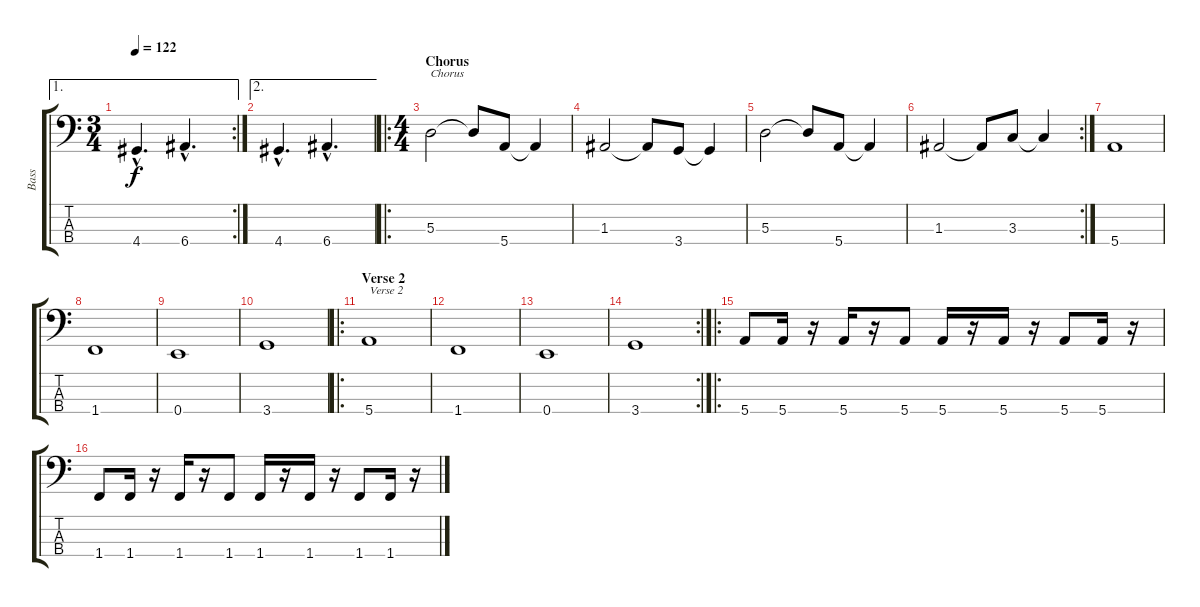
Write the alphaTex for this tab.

\track ("Bass" "Bass") {instrument electricbassfinger}
\staff {score tabs}
\tuning (G2 D2 A1 E1) {hide}
\ae 1
\rc 2
\ts (3 4)
\tempo 122
\clef f4
\ks c
4.4{hac}.4{d dy f} 6.4{hac}.4{d} |
\ae 2
4.4{hac}.4{d} 6.4{hac}.4{d} |
\ro
\ts (4 4)
\section ("" "Chorus")
5.3.2{txt "Chorus"} 5.3{t}.8 5.4.8 5.4{t}.4 |
1.3.2 1.3{t}.8 3.4.8 3.4{t}.4 |
5.3.2 5.3{t}.8 5.4.8 5.4{t}.4 |
\rc 2
1.3.2 1.3{t}.8 3.3.8 3.3{t}.4 |
5.4.1 |
1.4.1 |
0.4.1 |
3.4.1 |
\ro
\section ("" "Verse 2")
5.4.1{txt "Verse 2"} |
1.4.1 |
0.4.1 |
\rc 2
3.4.1 |
\ro
5.4.8 5.4.16 r.16 5.4.16 r.16 5.4.8 5.4.16 r.16 5.4.16 r.16 5.4.8 5.4.16 r.16 |
1.4.8 1.4.16 r.16 1.4.16 r.16 1.4.8 1.4.16 r.16 1.4.16 r.16 1.4.8 1.4.16 r.16
